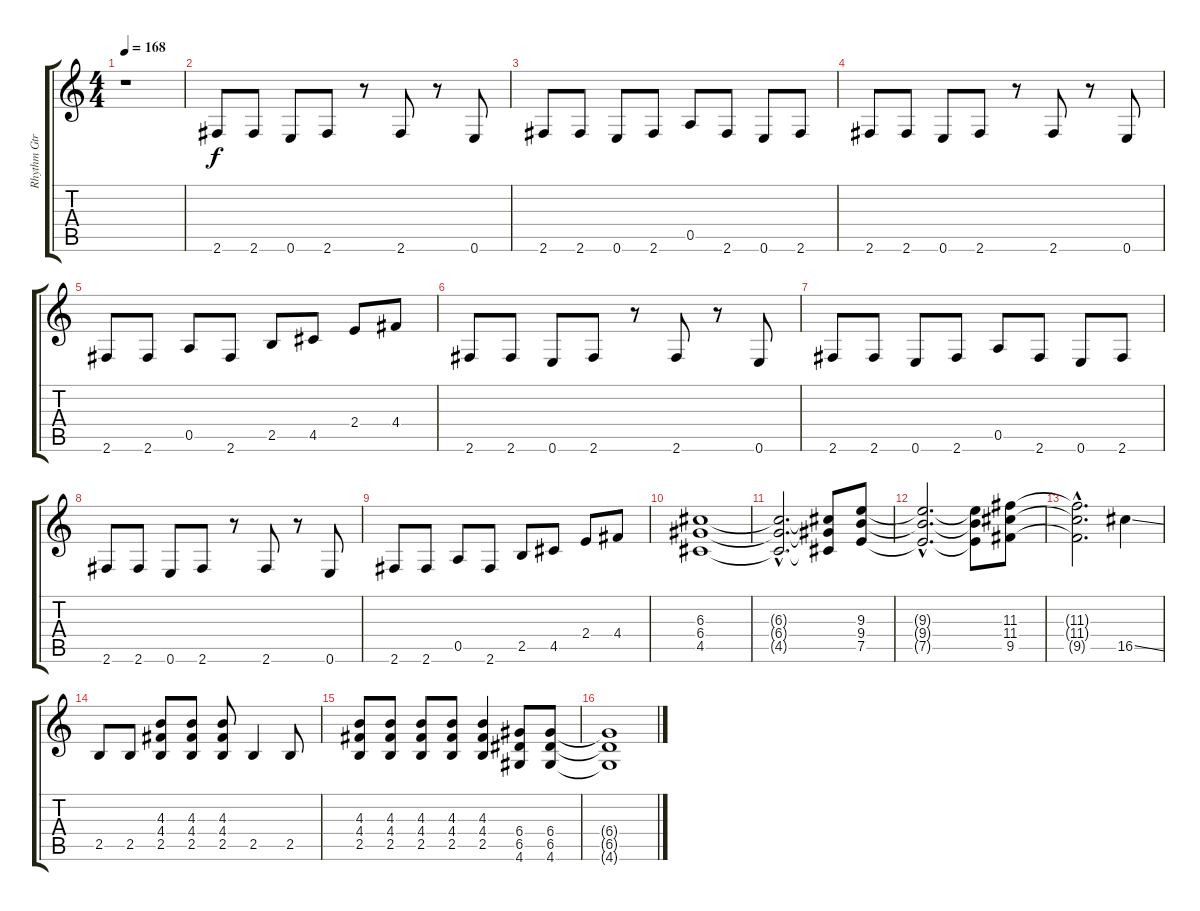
\track ("Rhythm Gtr.1" "Rhythm Gtr") {instrument distortionguitar}
\staff {score tabs}
\tuning (E4 B3 G3 D3 A2 E2) {hide}
\ts (4 4)
\tempo 168
\clef g2
\ks c
r.1{dy f instrument distortionguitar} |
2.6.8 2.6.8 0.6.8 2.6.8 r.8 2.6.8 r.8 0.6.8 |
2.6.8 2.6.8 0.6.8 2.6.8 0.5.8 2.6.8 0.6.8 2.6.8 |
2.6.8 2.6.8 0.6.8 2.6.8 r.8 2.6.8 r.8 0.6.8 |
2.6.8 2.6.8 0.5.8 2.6.8 2.5.8 4.5.8 2.4.8 4.4.8 |
2.6.8 2.6.8 0.6.8 2.6.8 r.8 2.6.8 r.8 0.6.8 |
2.6.8 2.6.8 0.6.8 2.6.8 0.5.8 2.6.8 0.6.8 2.6.8 |
2.6.8 2.6.8 0.6.8 2.6.8 r.8 2.6.8 r.8 0.6.8 |
2.6.8 2.6.8 0.5.8 2.6.8 2.5.8 4.5.8 2.4.8 4.4.8 |
(6.3 6.4 4.5).1 |
(6.3{hac t} 6.4{hac t} 4.5{hac t}).2{d} (6.3{t} 6.4{t} 4.5{t}).8 (9.3 9.4 7.5).8 |
(9.3{hac t} 9.4{hac t} 7.5{hac t}).2{d} (9.3{t} 9.4{t} 7.5{t}).8 (11.3 11.4 9.5).8 |
(11.3{hac t} 11.4{hac t} 9.5{hac t}).2{d} 16.5{ss}.4 |
2.5.8 2.5.8 (4.3 4.4 2.5).8 (4.3 4.4 2.5).8 (4.3 4.4 2.5).8 2.5.4 2.5.8 |
(4.3 4.4 2.5).8 (4.3 4.4 2.5).8 (4.3 4.4 2.5).8 (4.3 4.4 2.5).8 (4.3 4.4 2.5).4 (6.4 6.5 4.6).8 (6.4 6.5 4.6).8 |
(6.4{t} 6.5{t} 4.6{t}).1
